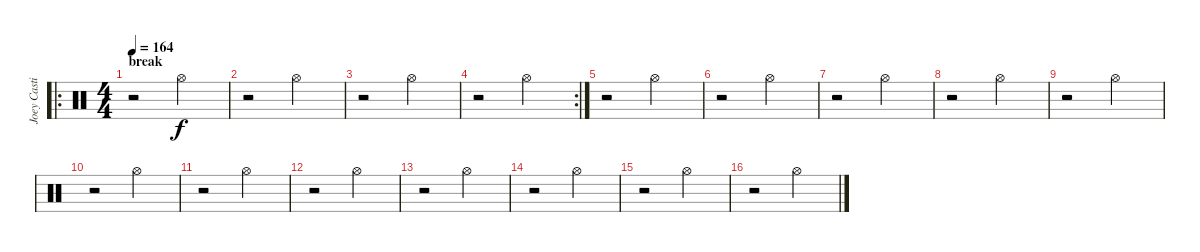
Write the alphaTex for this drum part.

\track ("Joey Castillo - drums" "Joey Casti") {instrument percussion}
\staff {score}
\articulation defaults
\ro
\ts (4 4)
\section ("" "break")
\tempo 164
\clef neutral
\ks c
r.2{dy f} "Hi-Hat (open)".2 |
r.2 "Hi-Hat (open)".2 |
r.2 "Hi-Hat (open)".2 |
\rc 2
r.2 "Hi-Hat (open)".2 |
r.2 "Hi-Hat (open)".2 |
r.2 "Hi-Hat (open)".2 |
r.2 "Hi-Hat (open)".2 |
r.2 "Hi-Hat (open)".2 |
r.2 "Hi-Hat (open)".2 |
r.2 "Hi-Hat (open)".2 |
r.2 "Hi-Hat (open)".2 |
r.2 "Hi-Hat (open)".2 |
r.2 "Hi-Hat (open)".2 |
r.2 "Hi-Hat (open)".2 |
r.2 "Hi-Hat (open)".2 |
r.2 "Hi-Hat (open)".2
